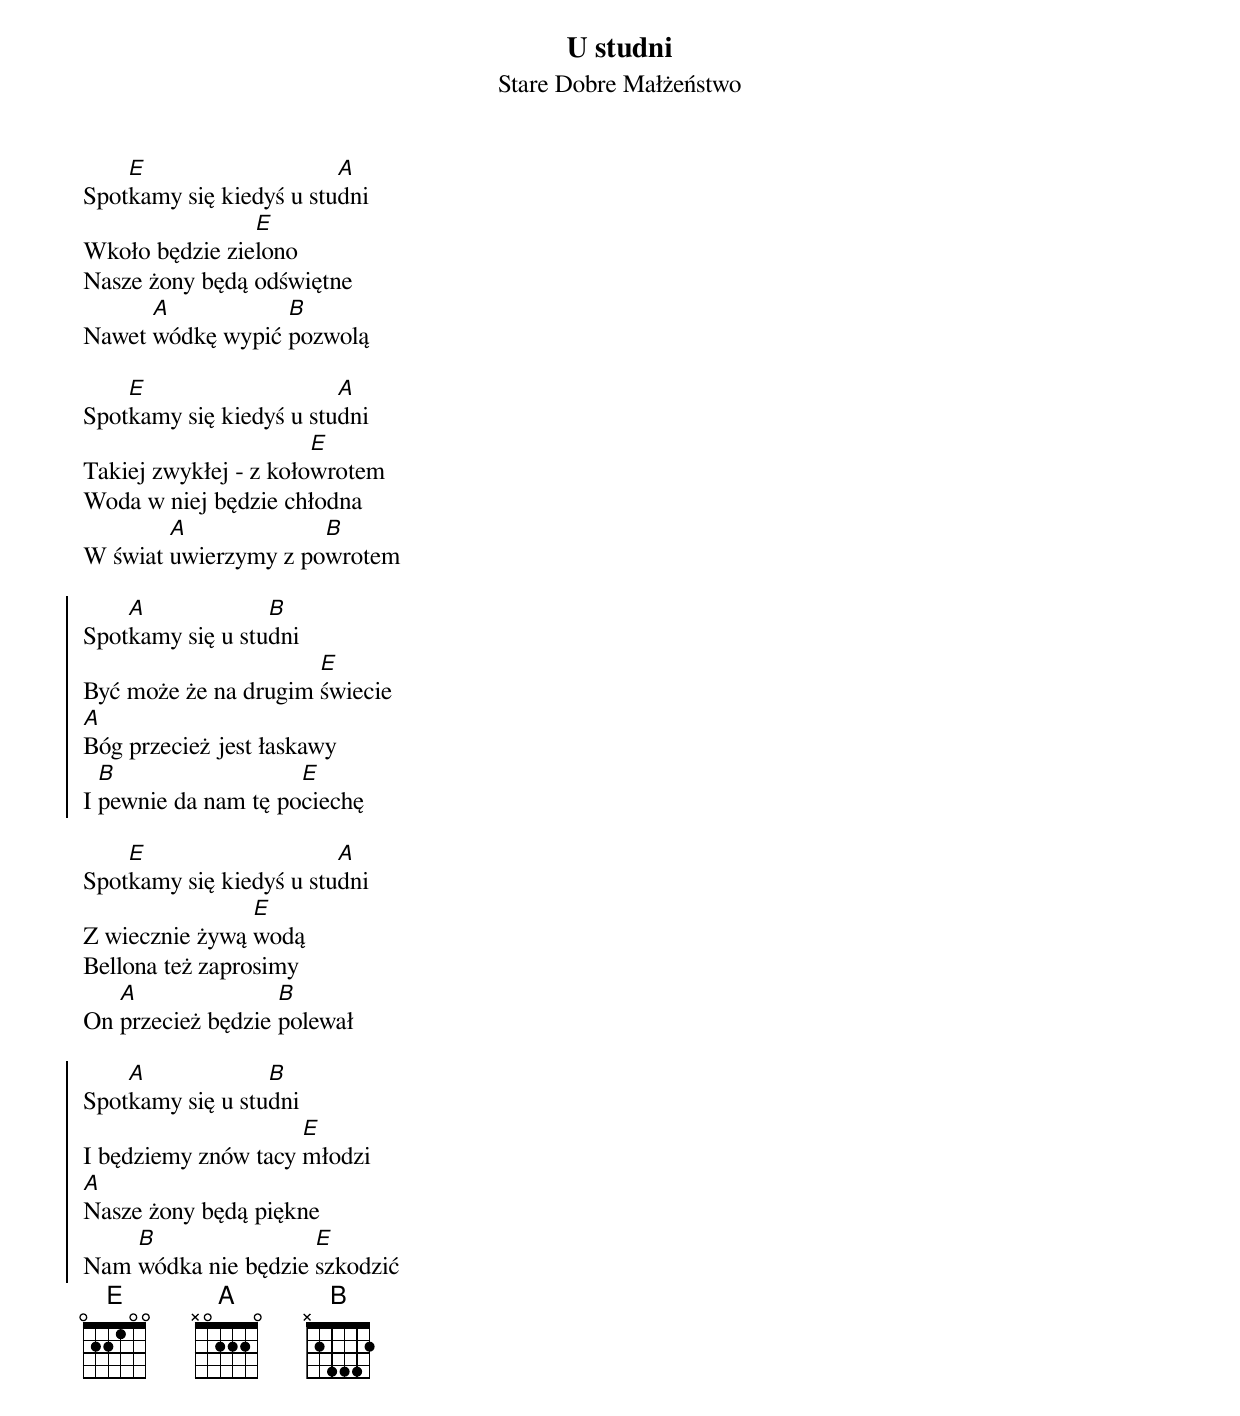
{t:U studni}
{st:Stare Dobre Małżeństwo}
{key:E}
Spot[E]kamy się kiedyś u stu[A]dni
Wkoło będzie zie[E]lono
Nasze żony będą odświętne
Nawet [A]wódkę wypić [B]pozwolą

Spot[E]kamy się kiedyś u stu[A]dni
Takiej zwykłej - z koło[E]wrotem
Woda w niej będzie chłodna
W świat [A]uwierzymy z po[B]wrotem

{soc}
Spot[A]kamy się u stu[B]dni
Być może że na drugim [E]świecie
[A]Bóg przecież jest łaskawy
I [B]pewnie da nam tę po[E]ciechę
{eoc}

Spot[E]kamy się kiedyś u stu[A]dni
Z wiecznie żywą [E]wodą
Bellona też zaprosimy
On [A]przecież będzie [B]polewał

{soc}
Spot[A]kamy się u stu[B]dni
I będziemy znów tacy [E]młodzi
[A]Nasze żony będą piękne
Nam [B]wódka nie będzie [E]szkodzić
{eoc}
